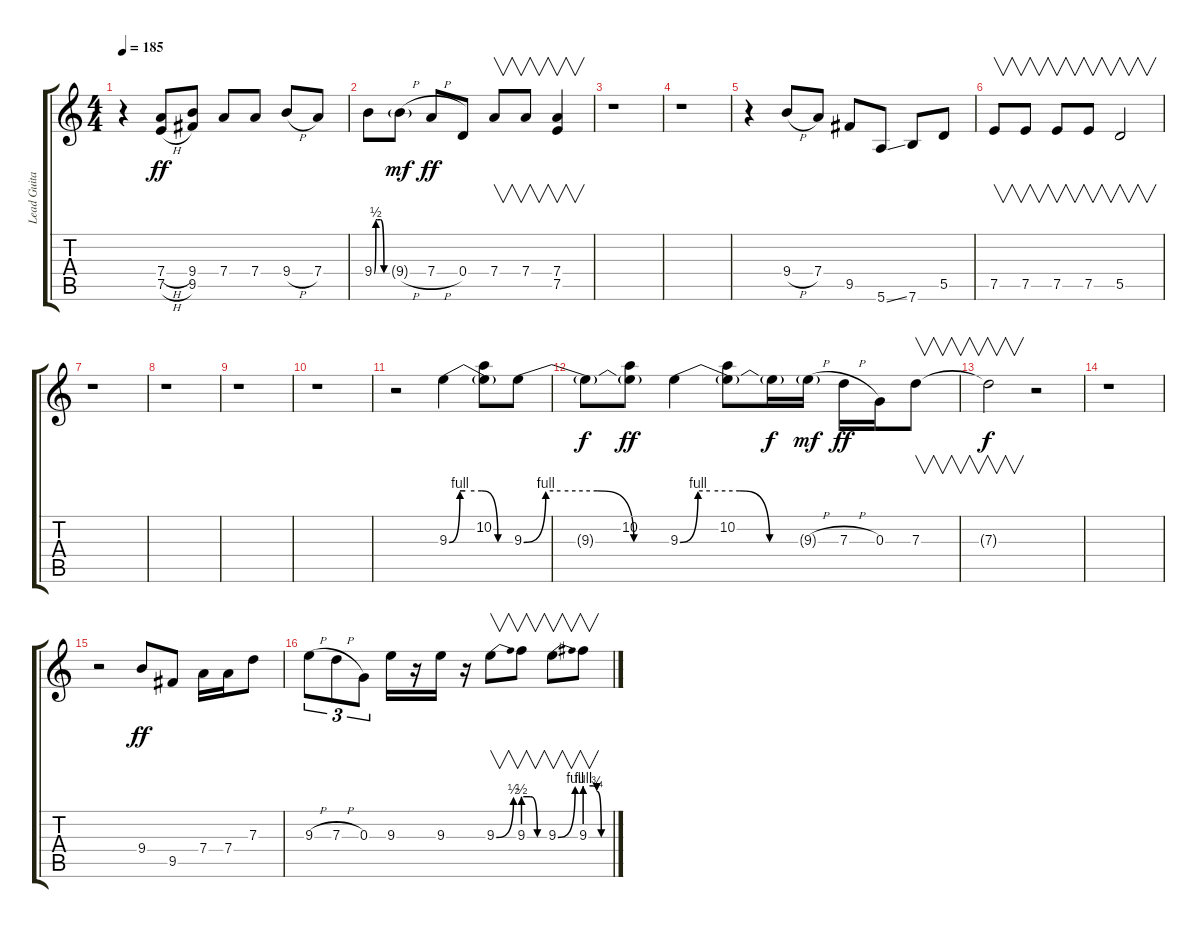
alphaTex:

\track ("Lead Guitar" "Lead Guita") {instrument overdrivenguitar}
\staff {score tabs}
\tuning (E4 B3 G3 D3 A2 E2) {hide}
\ts (4 4)
\tempo 185
\clef g2
\ks c
r.4{dy f} (7.4{h} 7.5{h}).8{dy ff} (9.4 9.5).8 7.4.8 7.4.8 9.4{h}.8 7.4.8 |
9.4{be (custom 0 0 8 2 15 2 30 2 45 0 60 0)}.8 9.4{h g}.8{dy mf} 7.4{h}.8{dy ff} 0.4.8 7.4.8{v} 7.4.8{v} (7.4 7.5).4{v} |
r.1 |
r.1 |
r.4 9.4{h}.8 7.4.8 9.5.8 5.6{ss}.8 7.6.8 5.5.8 |
7.5.8{v} 7.5.8{v} 7.5.8{v} 7.5.8{v} 5.5.2{v} |
r.1 |
r.1 |
r.1 |
r.1 |
r.2 9.3{be (custom 0 0 10 4 15 4 30 4 45 0 60 0)}.4 (10.2 9.3{t}).8 9.3{be (custom 0 0 9 4 15 4 30 4 45 0 60 0)}.8 |
9.3{t}.8{dy f} (10.2 9.3{t}).8{dy ff} 9.3{be (custom 0 0 9 4 15 4 30 4 45 0 60 0)}.4 (10.2 9.3{t}).8 9.3{t}.16{dy f} 9.3{h g}.16{dy mf} 7.3{h}.16{dy ff} 0.3.16 7.3.8{v} |
7.3{t}.2{v dy f} r.2 |
r.1 |
r.2 9.4.8{dy ff} 9.5.8 7.4.16 7.4.16 7.3.8 |
9.3{h}.8{tu (3 2)} 7.3{h}.8{tu (3 2)} 0.3.8{tu (3 2)} 9.3.16 r.16 9.3.16 r.16 9.3{be (bend 0 0 60 2)}.8{v} 9.3{be (custom 0 2 20 2 40 0 60 0)}.8{v} 9.3{be (bend 0 0 60 4)}.8{v} 9.3{be (custom 0 4 20 4 29 3 40 0 60 0)}.8{v}
